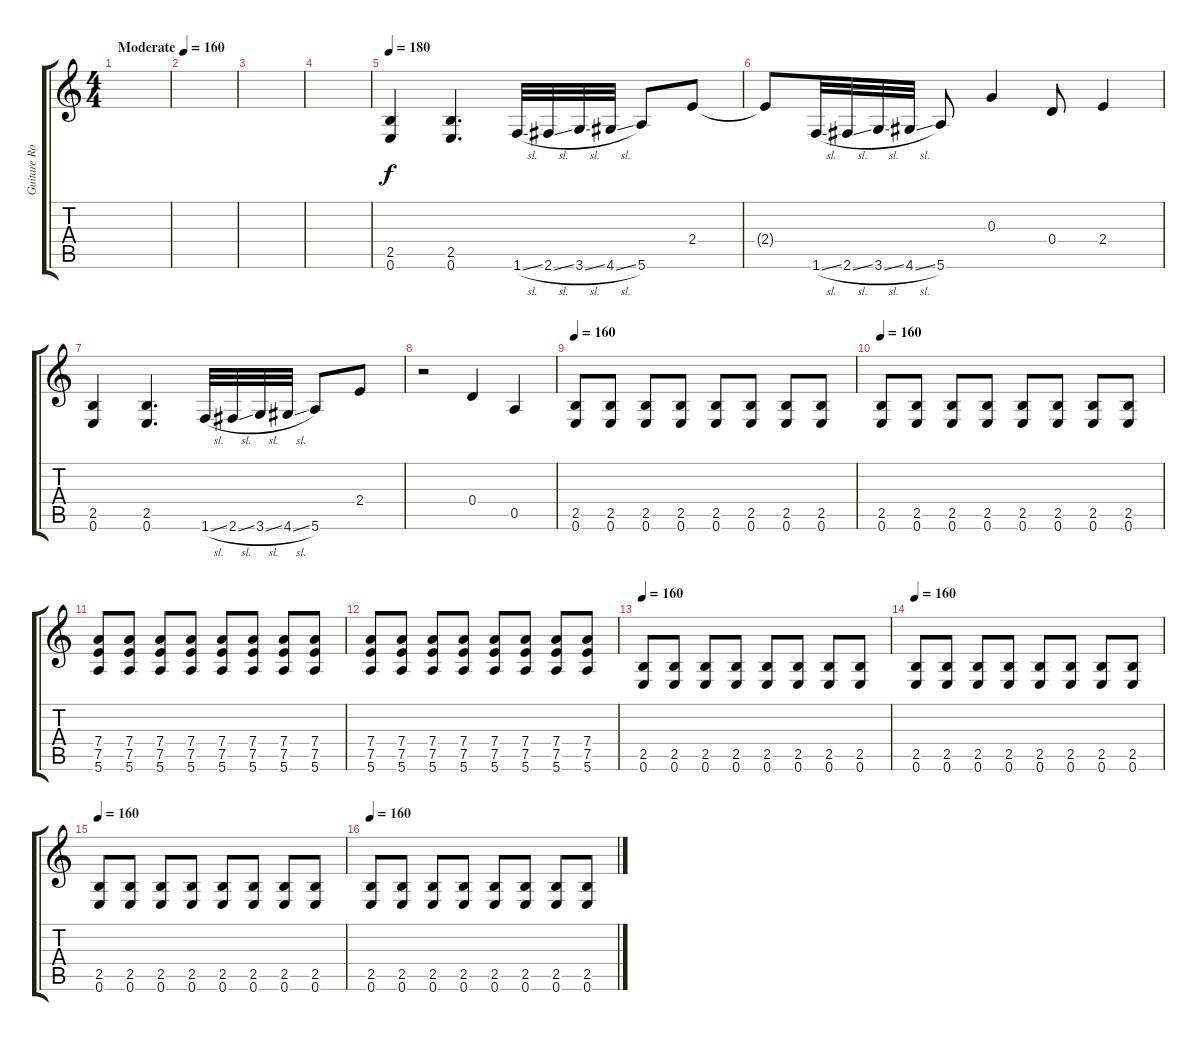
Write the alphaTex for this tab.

\track ("Guitare Robin LeMusurier" "Guitare Ro") {instrument distortionguitar}
\staff {score tabs}
\tuning (E4 B3 G3 D3 A2 E2) {hide}
\ts (4 4)
\tempo (160 "Moderate")
\tempo 180
\tempo (160 "Moderate")
\clef g2
\ks c
|
|
|
|
\tempo 180
(2.5 0.6).4 (2.5 0.6).4{d} 1.6{sl}.32 2.6{sl}.32 3.6{sl}.32 4.6{sl}.32 5.6.8 2.4.8 |
2.4{t}.8 1.6{sl}.32 2.6{sl}.32 3.6{sl}.32 4.6{sl}.32 5.6.8 0.3.4 0.4.8 2.4.4 |
(2.5 0.6).4 (2.5 0.6).4{d} 1.6{sl}.32 2.6{sl}.32 3.6{sl}.32 4.6{sl}.32 5.6.8 2.4.8 |
r.2 0.4.4 0.5.4 |
\tempo 160
(2.5 0.6).8 (2.5 0.6).8 (2.5 0.6).8 (2.5 0.6).8 (2.5 0.6).8 (2.5 0.6).8 (2.5 0.6).8 (2.5 0.6).8 |
\tempo 160
(2.5 0.6).8 (2.5 0.6).8 (2.5 0.6).8 (2.5 0.6).8 (2.5 0.6).8 (2.5 0.6).8 (2.5 0.6).8 (2.5 0.6).8 |
(7.4 7.5 5.6).8 (7.4 7.5 5.6).8 (7.4 7.5 5.6).8 (7.4 7.5 5.6).8 (7.4 7.5 5.6).8 (7.4 7.5 5.6).8 (7.4 7.5 5.6).8 (7.4 7.5 5.6).8 |
(7.4 7.5 5.6).8 (7.4 7.5 5.6).8 (7.4 7.5 5.6).8 (7.4 7.5 5.6).8 (7.4 7.5 5.6).8 (7.4 7.5 5.6).8 (7.4 7.5 5.6).8 (7.4 7.5 5.6).8 |
\tempo 160
(2.5 0.6).8 (2.5 0.6).8 (2.5 0.6).8 (2.5 0.6).8 (2.5 0.6).8 (2.5 0.6).8 (2.5 0.6).8 (2.5 0.6).8 |
\tempo 160
(2.5 0.6).8 (2.5 0.6).8 (2.5 0.6).8 (2.5 0.6).8 (2.5 0.6).8 (2.5 0.6).8 (2.5 0.6).8 (2.5 0.6).8 |
\tempo 160
(2.5 0.6).8 (2.5 0.6).8 (2.5 0.6).8 (2.5 0.6).8 (2.5 0.6).8 (2.5 0.6).8 (2.5 0.6).8 (2.5 0.6).8 |
\tempo 160
(2.5 0.6).8 (2.5 0.6).8 (2.5 0.6).8 (2.5 0.6).8 (2.5 0.6).8 (2.5 0.6).8 (2.5 0.6).8 (2.5 0.6).8
